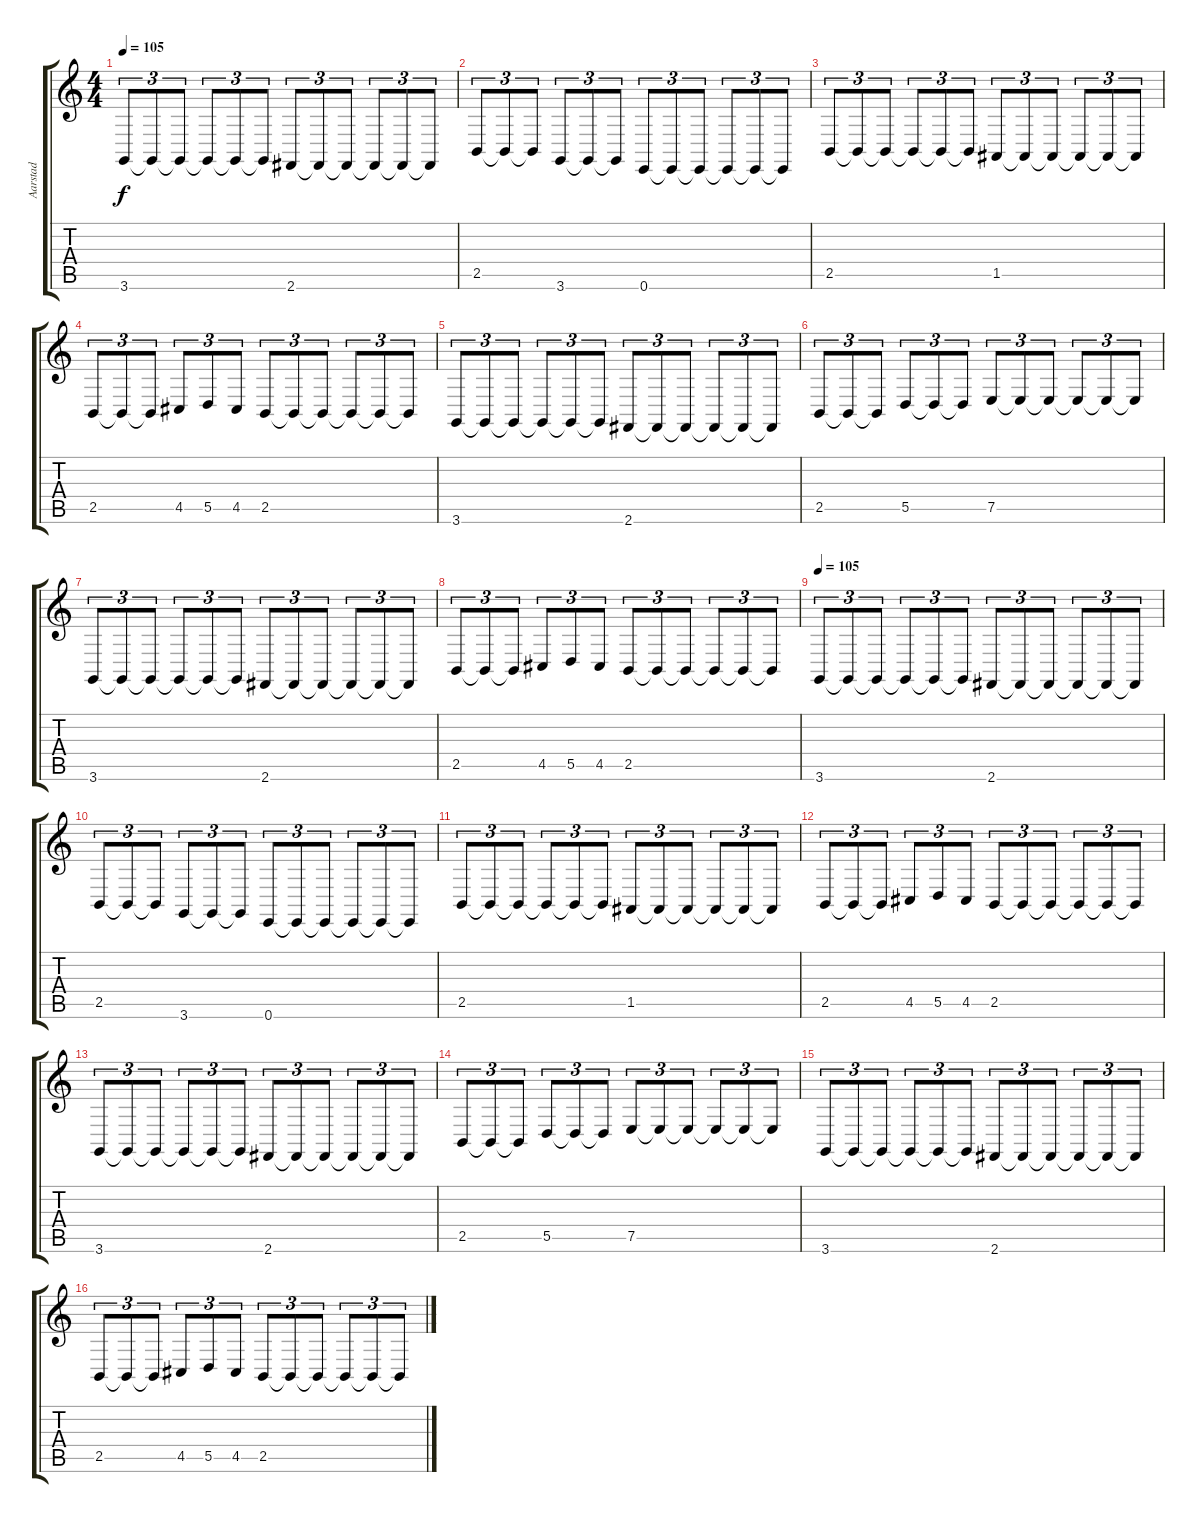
\track ("Aarstad" "Aarstad") {instrument choiraahs}
\staff {score tabs}
\tuning (E4 B3 G3 D3 A2 E2) {hide}
\ts (4 4)
\tempo 105
\clef g2
\ks c
3.6.8{tu (3 2) dy f volume 16 instrument stringensemble1} 3.6{t}.8{tu (3 2)} 3.6{t}.8{tu (3 2)} 3.6{t}.8{tu (3 2)} 3.6{t}.8{tu (3 2)} 3.6{t}.8{tu (3 2)} 2.6.8{tu (3 2)} 2.6{t}.8{tu (3 2)} 2.6{t}.8{tu (3 2)} 2.6{t}.8{tu (3 2)} 2.6{t}.8{tu (3 2)} 2.6{t}.8{tu (3 2)} |
2.5.8{tu (3 2)} 2.5{t}.8{tu (3 2)} 2.5{t}.8{tu (3 2)} 3.6.8{tu (3 2)} 3.6{t}.8{tu (3 2)} 3.6{t}.8{tu (3 2)} 0.6.8{tu (3 2)} 0.6{t}.8{tu (3 2)} 0.6{t}.8{tu (3 2)} 0.6{t}.8{tu (3 2)} 0.6{t}.8{tu (3 2)} 0.6{t}.8{tu (3 2)} |
2.5.8{tu (3 2)} 2.5{t}.8{tu (3 2)} 2.5{t}.8{tu (3 2)} 2.5{t}.8{tu (3 2)} 2.5{t}.8{tu (3 2)} 2.5{t}.8{tu (3 2)} 1.5.8{tu (3 2)} 1.5{t}.8{tu (3 2)} 1.5{t}.8{tu (3 2)} 1.5{t}.8{tu (3 2)} 1.5{t}.8{tu (3 2)} 1.5{t}.8{tu (3 2)} |
2.5.8{tu (3 2)} 2.5{t}.8{tu (3 2)} 2.5{t}.8{tu (3 2)} 4.5.8{tu (3 2)} 5.5.8{tu (3 2)} 4.5.8{tu (3 2)} 2.5.8{tu (3 2)} 2.5{t}.8{tu (3 2)} 2.5{t}.8{tu (3 2)} 2.5{t}.8{tu (3 2)} 2.5{t}.8{tu (3 2)} 2.5{t}.8{tu (3 2)} |
3.6.8{tu (3 2)} 3.6{t}.8{tu (3 2)} 3.6{t}.8{tu (3 2)} 3.6{t}.8{tu (3 2)} 3.6{t}.8{tu (3 2)} 3.6{t}.8{tu (3 2)} 2.6.8{tu (3 2)} 2.6{t}.8{tu (3 2)} 2.6{t}.8{tu (3 2)} 2.6{t}.8{tu (3 2)} 2.6{t}.8{tu (3 2)} 2.6{t}.8{tu (3 2)} |
2.5.8{tu (3 2)} 2.5{t}.8{tu (3 2)} 2.5{t}.8{tu (3 2)} 5.5.8{tu (3 2)} 5.5{t}.8{tu (3 2)} 5.5{t}.8{tu (3 2)} 7.5.8{tu (3 2)} 7.5{t}.8{tu (3 2)} 7.5{t}.8{tu (3 2)} 7.5{t}.8{tu (3 2)} 7.5{t}.8{tu (3 2)} 7.5{t}.8{tu (3 2)} |
3.6.8{tu (3 2)} 3.6{t}.8{tu (3 2)} 3.6{t}.8{tu (3 2)} 3.6{t}.8{tu (3 2)} 3.6{t}.8{tu (3 2)} 3.6{t}.8{tu (3 2)} 2.6.8{tu (3 2)} 2.6{t}.8{tu (3 2)} 2.6{t}.8{tu (3 2)} 2.6{t}.8{tu (3 2)} 2.6{t}.8{tu (3 2)} 2.6{t}.8{tu (3 2)} |
2.5.8{tu (3 2)} 2.5{t}.8{tu (3 2)} 2.5{t}.8{tu (3 2)} 4.5.8{tu (3 2)} 5.5.8{tu (3 2)} 4.5.8{tu (3 2)} 2.5.8{tu (3 2)} 2.5{t}.8{tu (3 2)} 2.5{t}.8{tu (3 2)} 2.5{t}.8{tu (3 2)} 2.5{t}.8{tu (3 2)} 2.5{t}.8{tu (3 2)} |
\tempo 105
3.6.8{tu (3 2) volume 16 instrument stringensemble1} 3.6{t}.8{tu (3 2)} 3.6{t}.8{tu (3 2)} 3.6{t}.8{tu (3 2)} 3.6{t}.8{tu (3 2)} 3.6{t}.8{tu (3 2)} 2.6.8{tu (3 2)} 2.6{t}.8{tu (3 2)} 2.6{t}.8{tu (3 2)} 2.6{t}.8{tu (3 2)} 2.6{t}.8{tu (3 2)} 2.6{t}.8{tu (3 2)} |
2.5.8{tu (3 2)} 2.5{t}.8{tu (3 2)} 2.5{t}.8{tu (3 2)} 3.6.8{tu (3 2)} 3.6{t}.8{tu (3 2)} 3.6{t}.8{tu (3 2)} 0.6.8{tu (3 2)} 0.6{t}.8{tu (3 2)} 0.6{t}.8{tu (3 2)} 0.6{t}.8{tu (3 2)} 0.6{t}.8{tu (3 2)} 0.6{t}.8{tu (3 2)} |
2.5.8{tu (3 2)} 2.5{t}.8{tu (3 2)} 2.5{t}.8{tu (3 2)} 2.5{t}.8{tu (3 2)} 2.5{t}.8{tu (3 2)} 2.5{t}.8{tu (3 2)} 1.5.8{tu (3 2)} 1.5{t}.8{tu (3 2)} 1.5{t}.8{tu (3 2)} 1.5{t}.8{tu (3 2)} 1.5{t}.8{tu (3 2)} 1.5{t}.8{tu (3 2)} |
2.5.8{tu (3 2)} 2.5{t}.8{tu (3 2)} 2.5{t}.8{tu (3 2)} 4.5.8{tu (3 2)} 5.5.8{tu (3 2)} 4.5.8{tu (3 2)} 2.5.8{tu (3 2)} 2.5{t}.8{tu (3 2)} 2.5{t}.8{tu (3 2)} 2.5{t}.8{tu (3 2)} 2.5{t}.8{tu (3 2)} 2.5{t}.8{tu (3 2)} |
3.6.8{tu (3 2)} 3.6{t}.8{tu (3 2)} 3.6{t}.8{tu (3 2)} 3.6{t}.8{tu (3 2)} 3.6{t}.8{tu (3 2)} 3.6{t}.8{tu (3 2)} 2.6.8{tu (3 2)} 2.6{t}.8{tu (3 2)} 2.6{t}.8{tu (3 2)} 2.6{t}.8{tu (3 2)} 2.6{t}.8{tu (3 2)} 2.6{t}.8{tu (3 2)} |
2.5.8{tu (3 2)} 2.5{t}.8{tu (3 2)} 2.5{t}.8{tu (3 2)} 5.5.8{tu (3 2)} 5.5{t}.8{tu (3 2)} 5.5{t}.8{tu (3 2)} 7.5.8{tu (3 2)} 7.5{t}.8{tu (3 2)} 7.5{t}.8{tu (3 2)} 7.5{t}.8{tu (3 2)} 7.5{t}.8{tu (3 2)} 7.5{t}.8{tu (3 2)} |
3.6.8{tu (3 2)} 3.6{t}.8{tu (3 2)} 3.6{t}.8{tu (3 2)} 3.6{t}.8{tu (3 2)} 3.6{t}.8{tu (3 2)} 3.6{t}.8{tu (3 2)} 2.6.8{tu (3 2)} 2.6{t}.8{tu (3 2)} 2.6{t}.8{tu (3 2)} 2.6{t}.8{tu (3 2)} 2.6{t}.8{tu (3 2)} 2.6{t}.8{tu (3 2)} |
2.5.8{tu (3 2)} 2.5{t}.8{tu (3 2)} 2.5{t}.8{tu (3 2)} 4.5.8{tu (3 2)} 5.5.8{tu (3 2)} 4.5.8{tu (3 2)} 2.5.8{tu (3 2)} 2.5{t}.8{tu (3 2)} 2.5{t}.8{tu (3 2)} 2.5{t}.8{tu (3 2)} 2.5{t}.8{tu (3 2)} 2.5{t}.8{tu (3 2)}
